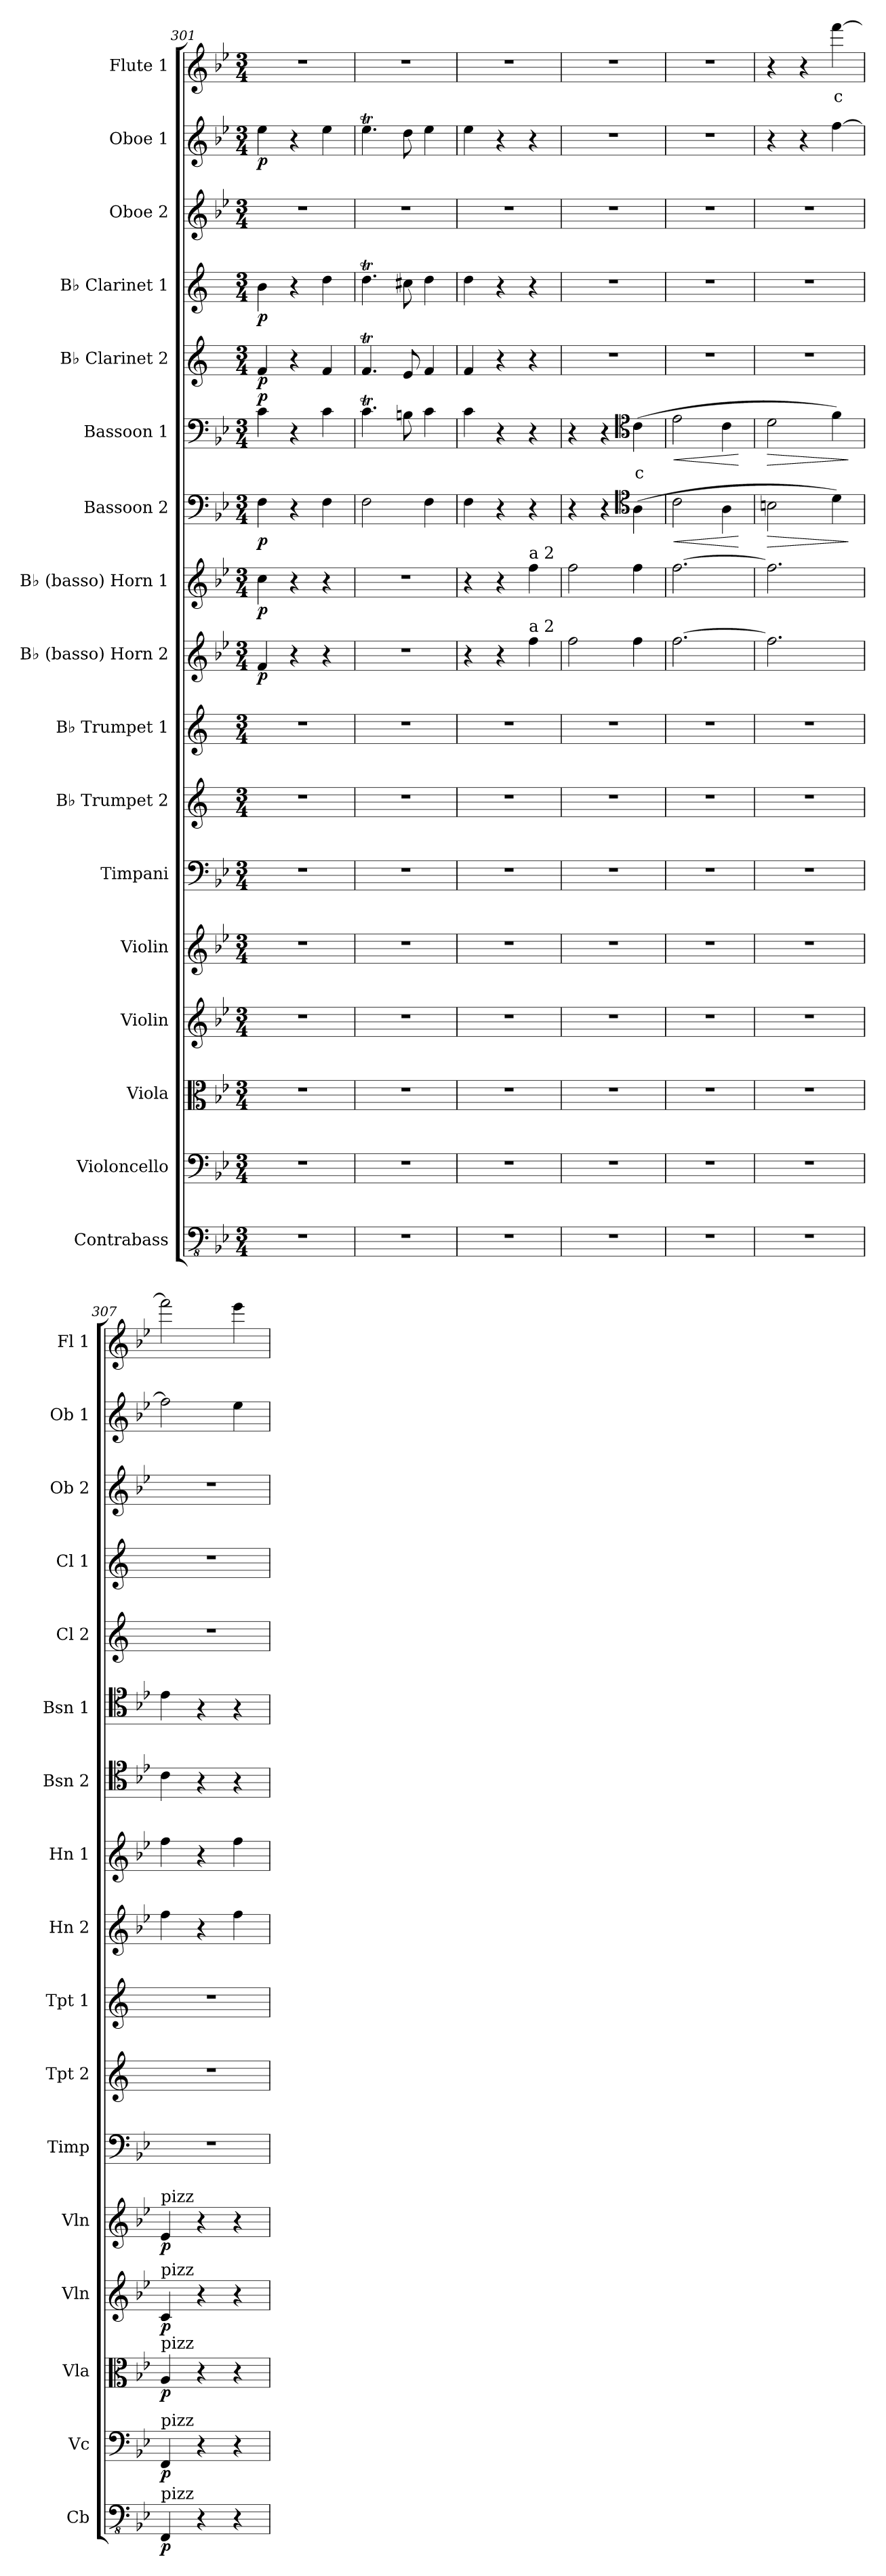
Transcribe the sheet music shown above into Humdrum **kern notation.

**kern	**dynam	**kern	**dynam	**kern	**dynam	**kern	**dynam	**kern	**dynam	**kern	**kern	**kern	**kern	**dynam	**kern	**dynam	**kern	**dynam	**kern	**text	**dynam	**kern	**dynam	**kern	**dynam	**kern	**kern	**dynam	**kern	**text
*part17	*part17	*part16	*part16	*part15	*part15	*part14	*part14	*part13	*part13	*part12	*part11	*part10	*part9	*part9	*part8	*part8	*part7	*part7	*part6	*part6	*part6	*part5	*part5	*part4	*part4	*part3	*part2	*part2	*part1	*part1
*staff17	*staff17	*staff16	*staff16	*staff15	*staff15	*staff14	*staff14	*staff13	*staff13	*staff12	*staff11	*staff10	*staff9	*staff9	*staff8	*staff8	*staff7	*staff7	*staff6	*staff6	*staff6	*staff5	*staff5	*staff4	*staff4	*staff3	*staff2	*staff2	*staff1	*staff1
*I"Contrabass	*	*I"Violoncello	*	*I"Viola	*	*I"Violin	*	*I"Violin	*	*I"Timpani	*I"B♭ Trumpet 2	*I"B♭ Trumpet 1	*I"B♭ (basso) Horn 2	*	*I"B♭ (basso) Horn 1	*	*I"Bassoon 2	*	*I"Bassoon 1	*	*	*I"B♭ Clarinet 2	*	*I"B♭ Clarinet 1	*	*I"Oboe 2	*I"Oboe 1	*	*I"Flute 1	*
*I'Cb	*	*I'Vc	*	*I'Vla	*	*I'Vln	*	*I'Vln	*	*I'Timp	*I'Tpt 2	*I'Tpt 1	*I'Hn 2	*	*I'Hn 1	*	*I'Bsn 2	*	*I'Bsn 1	*	*	*I'Cl 2	*	*I'Cl 1	*	*I'Ob 2	*I'Ob 1	*	*I'Fl 1	*
*clefFv4	*	*clefF4	*	*clefC3	*	*clefG2	*	*clefG2	*	*clefF4	*clefG2	*clefG2	*clefG2	*	*clefG2	*	*clefF4	*	*clefF4	*	*	*clefG2	*	*clefG2	*	*clefG2	*clefG2	*	*clefG2	*
*	*	*	*	*	*	*	*	*	*	*	*ITrd1c2	*ITrd1c2	*ITrd8c14	*	*ITrd8c14	*	*	*	*	*	*	*ITrd1c2	*	*ITrd1c2	*	*	*	*	*	*
*k[b-e-]	*	*k[b-e-]	*	*k[b-e-]	*	*k[b-e-]	*	*k[b-e-]	*	*k[b-e-]	*k[b-e-]	*k[b-e-]	*k[b-e-]	*	*k[b-e-]	*	*k[b-e-]	*	*k[b-e-]	*	*	*k[b-e-]	*	*k[b-e-]	*	*k[b-e-]	*k[b-e-]	*	*k[b-e-]	*
*M3/4	*	*M3/4	*	*M3/4	*	*M3/4	*	*M3/4	*	*M3/4	*M3/4	*M3/4	*M3/4	*	*M3/4	*	*M3/4	*	*M3/4	*	*	*M3/4	*	*M3/4	*	*M3/4	*M3/4	*	*M3/4	*
=301	=301	=301	=301	=301	=301	=301	=301	=301	=301	=301	=301	=301	=301	=301	=301	=301	=301	=301	=301	=301	=301	=301	=301	=301	=301	=301	=301	=301	=301	=301
!	!	!	!	!	!	!	!	!	!	!	!	!	!	!LO:DY:b	!	!LO:DY:b	!	!LO:DY:b	!	!	!LO:DY:b	!	!LO:DY:b	!	!LO:DY:b	!	!	!LO:DY:b	!	!
2.r	.	2.r	.	2.r	.	2.r	.	2.r	.	2.r	2.r	2.r	4F/	p	4c\	p	4F\	p	4c\	.	p	4e-/	p	4a\	p	2.r	4ee-\	p	2.r	.
.	.	.	.	.	.	.	.	.	.	.	.	.	4r	.	4r	.	4r	.	4r	.	.	4r	.	4r	.	.	4r	.	.	.
.	.	.	.	.	.	.	.	.	.	.	.	.	4r	.	4r	.	4F\	.	4c\	.	.	4e-/	.	4cc\	.	.	4ee-\	.	.	.
!!LO:PB:g=z
=302	=302	=302	=302	=302	=302	=302	=302	=302	=302	=302	=302	=302	=302	=302	=302	=302	=302	=302	=302	=302	=302	=302	=302	=302	=302	=302	=302	=302	=302	=302
2.r	.	2.r	.	2.r	.	2.r	.	2.r	.	2.r	2.r	2.r	2.r	.	2.r	.	2F\	.	4.cT\	.	.	4.e-T/	.	4.ccT\	.	2.r	4.ee-T\	.	2.r	.
.	.	.	.	.	.	.	.	.	.	.	.	.	.	.	.	.	.	.	8Bn\	.	.	8d/	.	8bn\	.	.	8dd\	.	.	.
.	.	.	.	.	.	.	.	.	.	.	.	.	.	.	.	.	4F\	.	4c\	.	.	4e-/	.	4cc\	.	.	4ee-\	.	.	.
=303	=303	=303	=303	=303	=303	=303	=303	=303	=303	=303	=303	=303	=303	=303	=303	=303	=303	=303	=303	=303	=303	=303	=303	=303	=303	=303	=303	=303	=303	=303
2.r	.	2.r	.	2.r	.	2.r	.	2.r	.	2.r	2.r	2.r	4r	.	4r	.	4F\	.	4c\	.	.	4e-/	.	4cc\	.	2.r	4ee-\	.	2.r	.
.	.	.	.	.	.	.	.	.	.	.	.	.	4r	.	4r	.	4r	.	4r	.	.	4r	.	4r	.	.	4r	.	.	.
!	!	!	!	!	!	!	!	!	!	!	!	!	!	!	!LO:TX:a:t=a 2	!	!	!	!	!	!	!	!	!	!	!	!	!	!	!
!	!	!	!	!	!	!	!	!	!	!	!	!	!LO:TX:a:t=a 2	!	!	!	!	!	!	!	!	!	!	!	!	!	!	!	!	!
.	.	.	.	.	.	.	.	.	.	.	.	.	4f\	.	4f\	.	4r	.	4r	.	.	4r	.	4r	.	.	4r	.	.	.
=304	=304	=304	=304	=304	=304	=304	=304	=304	=304	=304	=304	=304	=304	=304	=304	=304	=304	=304	=304	=304	=304	=304	=304	=304	=304	=304	=304	=304	=304	=304
2.r	.	2.r	.	2.r	.	2.r	.	2.r	.	2.r	2.r	2.r	2f\	.	2f\	.	4r	.	4r	.	.	2.r	.	2.r	.	2.r	2.r	.	2.r	.
.	.	.	.	.	.	.	.	.	.	.	.	.	.	.	.	.	4r	.	4r	.	.	.	.	.	.	.	.	.	.	.
*	*	*	*	*	*	*	*	*	*	*	*	*	*	*	*	*	*clefC4	*	*clefC4	*	*	*	*	*	*	*	*	*	*	*
!	!	!	!	!	!	!	!	!	!	!	!	!	!	!	!	!	!	!	!	!LO:LY:b:color=#FF0000	!	!	!	!	!	!	!	!	!	!
.	.	.	.	.	.	.	.	.	.	.	.	.	4f\	.	4f\	.	(>4A\	.	(>4c\	c	.	.	.	.	.	.	.	.	.	.
=305	=305	=305	=305	=305	=305	=305	=305	=305	=305	=305	=305	=305	=305	=305	=305	=305	=305	=305	=305	=305	=305	=305	=305	=305	=305	=305	=305	=305	=305	=305
!	!	!	!	!	!	!	!	!	!	!	!	!	!	!	!	!	!	!LO:HP:b	!	!	!LO:HP:b	!	!	!	!	!	!	!	!	!
2.r	.	2.r	.	2.r	.	2.r	.	2.r	.	2.r	2.r	2.r	[2.f\	.	[2.f\	.	2c\	<	2e-\	.	<	2.r	.	2.r	.	2.r	2.r	.	2.r	.
.	.	.	.	.	.	.	.	.	.	.	.	.	.	.	.	.	4A\	.	4c\	.	.	.	.	.	.	.	.	.	.	.
.	.	.	.	.	.	.	.	.	.	.	.	.	.	.	.	.	.	[	.	.	[	.	.	.	.	.	.	.	.	.
=306	=306	=306	=306	=306	=306	=306	=306	=306	=306	=306	=306	=306	=306	=306	=306	=306	=306	=306	=306	=306	=306	=306	=306	=306	=306	=306	=306	=306	=306	=306
!	!	!	!	!	!	!	!	!	!	!	!	!	!	!	!	!	!	!LO:HP:b	!	!	!LO:HP:b	!	!	!	!	!	!	!	!	!
2.r	.	2.r	.	2.r	.	2.r	.	2.r	.	2.r	2.r	2.r	2.f\]	.	2.f\]	.	2Bn\	>	2d\	.	>	2.r	.	2.r	.	2.r	4r	.	4r	.
.	.	.	.	.	.	.	.	.	.	.	.	.	.	.	.	.	.	.	.	.	.	.	.	.	.	.	4r	.	4r	.
!	!	!	!	!	!	!	!	!	!	!	!	!	!	!	!	!	!	!	!	!	!	!	!	!	!	!	!	!	!	!LO:LY:b:color=#FF0000
.	.	.	.	.	.	.	.	.	.	.	.	.	.	.	.	.	4d\)	.	4f\)	.	.	.	.	.	.	.	[4ff\	.	[4fff\	c
.	.	.	.	.	.	.	.	.	.	.	.	.	.	.	.	.	.	]	.	.	]	.	.	.	.	.	.	.	.	.
=307	=307	=307	=307	=307	=307	=307	=307	=307	=307	=307	=307	=307	=307	=307	=307	=307	=307	=307	=307	=307	=307	=307	=307	=307	=307	=307	=307	=307	=307	=307
!	!	!	!	!	!	!	!	!LO:TX:a:t=pizz	!	!	!	!	!	!	!	!	!	!	!	!	!	!	!	!	!	!	!	!	!	!
!	!	!	!	!	!	!LO:TX:a:t=pizz	!	!	!	!	!	!	!	!	!	!	!	!	!	!	!	!	!	!	!	!	!	!	!	!
!	!	!	!	!LO:TX:a:t=pizz	!	!	!	!	!	!	!	!	!	!	!	!	!	!	!	!	!	!	!	!	!	!	!	!	!	!
!	!	!LO:TX:a:t=pizz	!	!	!	!	!	!	!	!	!	!	!	!	!	!	!	!	!	!	!	!	!	!	!	!	!	!	!	!
!LO:TX:a:t=pizz	!	!	!	!	!	!	!	!	!	!	!	!	!	!	!	!	!	!	!	!	!	!	!	!	!	!	!	!	!	!
!	!LO:DY:b	!	!LO:DY:b	!	!LO:DY:b	!	!LO:DY:b	!	!LO:DY:b	!	!	!	!	!	!	!	!	!	!	!	!	!	!	!	!	!	!	!	!	!
4FFF/	p	4FF/	p	4A/	p	4c/	p	4e-/	p	2.r	2.r	2.r	4f\	.	4f\	.	4c\	.	4e-\	.	.	2.r	.	2.r	.	2.r	2ff\]	.	2fff\]	.
4r	.	4r	.	4r	.	4r	.	4r	.	.	.	.	4r	.	4r	.	4r	.	4r	.	.	.	.	.	.	.	.	.	.	.
4r	.	4r	.	4r	.	4r	.	4r	.	.	.	.	4f\	.	4f\	.	4r	.	4r	.	.	.	.	.	.	.	4ee-\	.	4eee-\	.
=	=	=	=	=	=	=	=	=	=	=	=	=	=	=	=	=	=	=	=	=	=	=	=	=	=	=	=	=	=	=
*-	*-	*-	*-	*-	*-	*-	*-	*-	*-	*-	*-	*-	*-	*-	*-	*-	*-	*-	*-	*-	*-	*-	*-	*-	*-	*-	*-	*-	*-	*-
